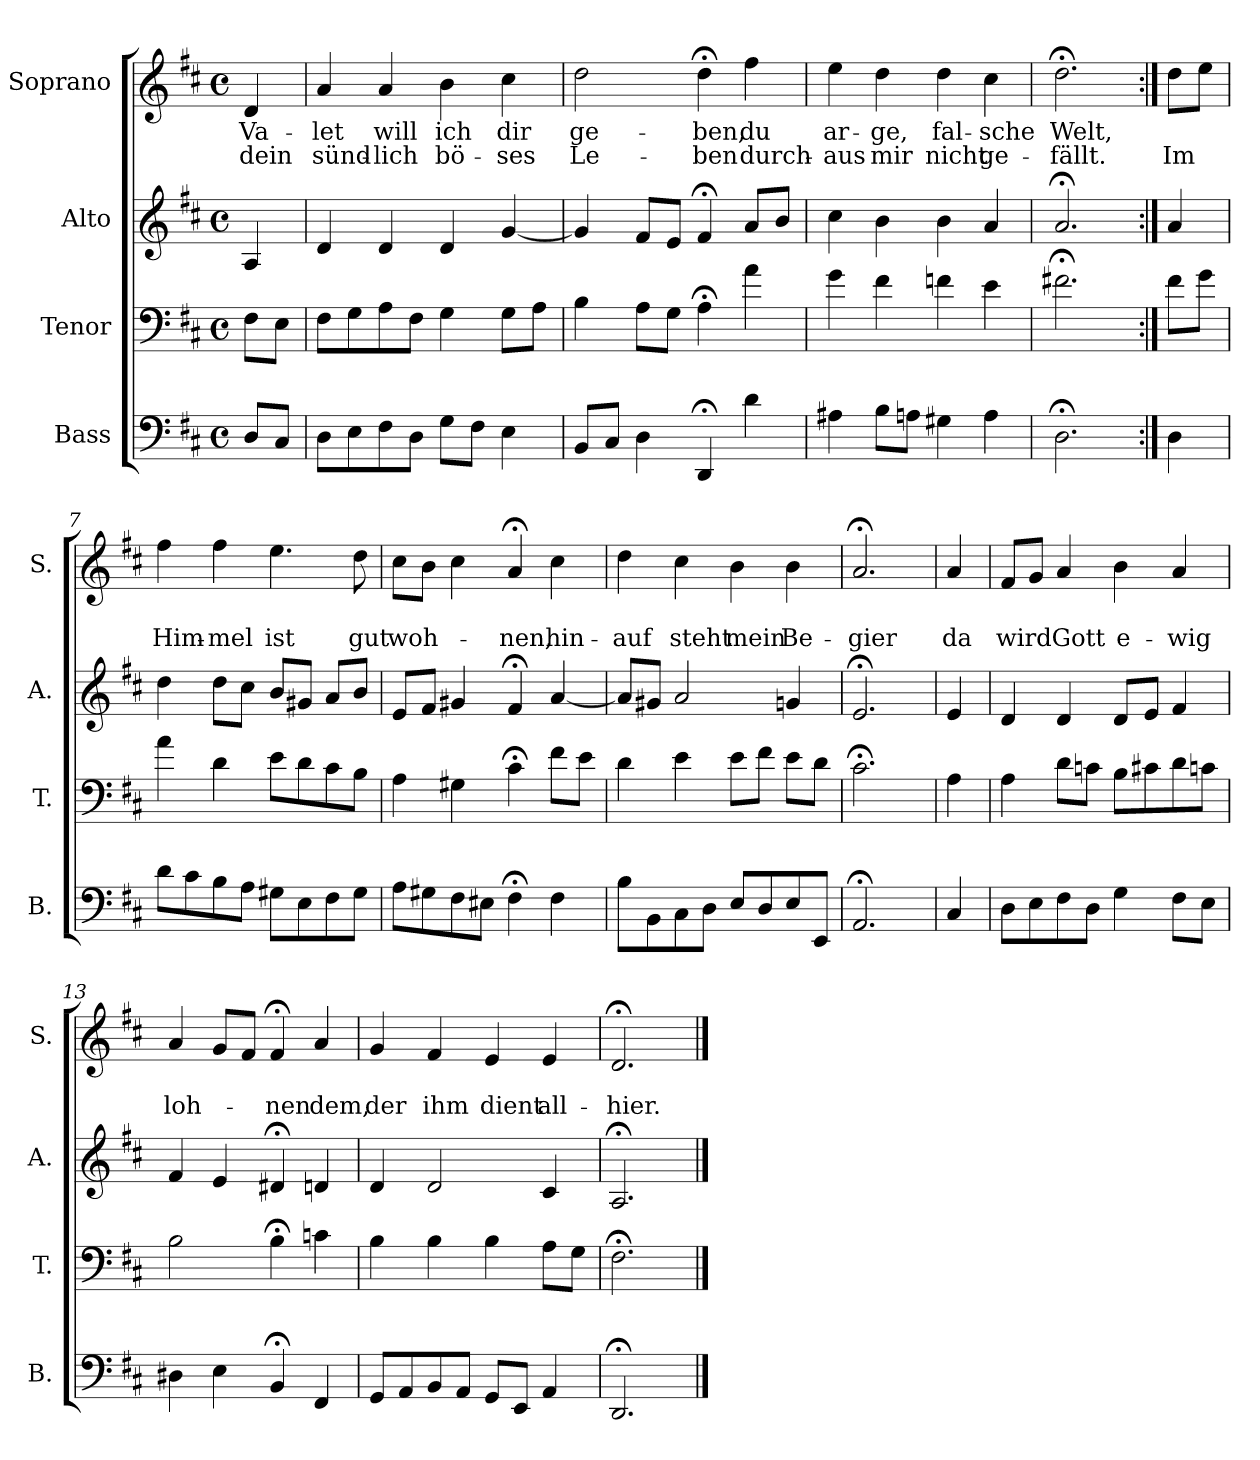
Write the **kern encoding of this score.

**kern	**kern	**kern	**kern	**text	**text
*part4	*part3	*part2	*part1	*part1	*part1
*staff4	*staff3	*staff2	*staff1	*staff1	*staff1
*I"Bass	*I"Tenor	*I"Alto	*I"Soprano	*	*
*I'B.	*I'T.	*I'A.	*I'S.	*	*
*clefF4	*clefF4	*clefG2	*clefG2	*	*
*k[f#c#]	*k[f#c#]	*k[f#c#]	*k[f#c#]	*	*
*D:	*D:	*D:	*D:	*	*
*M4/4	*M4/4	*M4/4	*M4/4	*	*
*met(c)	*met(c)	*met(c)	*met(c)	*	*
=1	=1	=1	=1	=1	=1
!	!	!	!	!LO:LY:b	!LO:LY:b
8D/L	8F#\L	4A/	4d/	Va-	dein
8C#/J	8E\J	.	.	.	.
=2	=2	=2	=2	=2	=2
!	!	!	!	!LO:LY:b	!LO:LY:b
8D\L	8F#\L	4d/	4a/	-let	sünd-
8E\	8G\	.	.	.	.
!	!	!	!	!LO:LY:b	!LO:LY:b
8F#\	8A\	4d/	4a/	will	-lich
8D\J	8F#\J	.	.	.	.
!	!	!	!	!LO:LY:b	!LO:LY:b
8G\L	4G\	4d/	4b\	ich	bö-
8F#\J	.	.	.	.	.
!	!	!	!	!LO:LY:b	!LO:LY:b
4E\	8G\L	[4g/	4cc#\	dir	-ses
.	8A\J	.	.	.	.
=3	=3	=3	=3	=3	=3
!	!	!	!	!LO:LY:b	!LO:LY:b
8BB/L	4B\	4g/]	2dd\	ge-	Le-
8C#/J	.	.	.	.	.
4D\	8A\L	8f#/L	.	.	.
.	8G\J	8e/J	.	.	.
!	!	!	!	!LO:LY:b	!LO:LY:b
4DD;</	4A;<\	4f#;</	4dd;<\	-ben,	-ben
!	!	!	!	!LO:LY:b	!LO:LY:b
4d\	4a\	8a/L	4ff#\	du	durch-
.	.	8b/J	.	.	.
=4	=4	=4	=4	=4	=4
!	!	!	!	!LO:LY:b	!LO:LY:b
4A#X\	4g\	4cc#\	4ee\	ar-	-aus
!	!	!	!	!LO:LY:b	!LO:LY:b
8B\L	4f#\	4b\	4dd\	-ge,	mir
8An\J	.	.	.	.	.
!	!	!	!	!LO:LY:b	!LO:LY:b
4G#X\	4fn\	4b\	4dd\	fal-	nicht
!	!	!	!	!LO:LY:b	!LO:LY:b
4A\	4e\	4a/	4cc#\	-sche	ge-
=5	=5	=5	=5	=5	=5
!	!	!	!	!LO:LY:b	!LO:LY:b
2.D;<\	2.f#X;<\	2.a;</	2.dd;<\	Welt,	-fällt.
!!LO:LB:g=z
=6:|!	=6:|!	=6:|!	=6:|!	=6:|!	=6:|!
!	!	!	!	!	!LO:LY:b
4D\	8f#\L	4a/	8dd\L	.	Im
.	8g\J	.	8ee\J	.	.
=7	=7	=7	=7	=7	=7
!	!	!	!	!	!LO:LY:b
8d\L	4a\	4dd\	4ff#\	.	Him-
8c#\	.	.	.	.	.
!	!	!	!	!	!LO:LY:b
8B\	4d\	8dd\L	4ff#\	.	-mel
8A\J	.	8cc#\J	.	.	.
!	!	!	!	!	!LO:LY:b
8G#X\L	8e\L	8b/L	4.ee\	.	ist
8E\	8d\	8g#X/J	.	.	.
8F#\	8c#\	8a/L	.	.	.
!	!	!	!	!	!LO:LY:b
8G#\J	8B\J	8b/J	8dd\	.	gut
=8	=8	=8	=8	=8	=8
!	!	!	!	!	!LO:LY:b
8A\L	4A\	8e/L	8cc#\L	.	woh-
8G#X\	.	8f#/J	8b\J	.	.
8F#\	4G#X\	4g#X/	4cc#\	.	.
8E#X\J	.	.	.	.	.
!	!	!	!	!	!LO:LY:b
4F#;<\	4c#;<\	4f#;</	4a;</	.	-nen,
!	!	!	!	!	!LO:LY:b
4F#\	8f#\L	[4a/	4cc#\	.	hin-
.	8e\J	.	.	.	.
=9	=9	=9	=9	=9	=9
!	!	!	!	!	!LO:LY:b
8B\L	4d\	8a/L]	4dd\	.	-auf
8BB\	.	8g#X/J	.	.	.
!	!	!	!	!	!LO:LY:b
8C#\	4e\	2a/	4cc#\	.	steht
8D\J	.	.	.	.	.
!	!	!	!	!	!LO:LY:b
8E/L	8e\L	.	4b\	.	mein
8D/	8f#\J	.	.	.	.
!	!	!	!	!	!LO:LY:b
8E/	8e\L	4gn/	4b\	.	Be-
8EE/J	8d\J	.	.	.	.
=10	=10	=10	=10	=10	=10
!	!	!	!	!	!LO:LY:b
2.AA;</	2.c#;<\	2.e;</	2.a;</	.	-gier
!!LO:PB:g=z
=11	=11	=11	=11	=11	=11
!	!	!	!	!	!LO:LY:b
4C#/	4A\	4e/	4a/	.	da
=12	=12	=12	=12	=12	=12
!	!	!	!	!	!LO:LY:b
8D\L	4A\	4d/	8f#/L	.	wird
8E\	.	.	8g/J	.	.
!	!	!	!	!	!LO:LY:b
8F#\	8d\L	4d/	4a/	.	Gott
8D\J	8cn\J	.	.	.	.
!	!	!	!	!	!LO:LY:b
4G\	8B\L	8d/L	4b\	.	e-
.	8c#X\	8e/J	.	.	.
!	!	!	!	!	!LO:LY:b
8F#\L	8d\	4f#/	4a/	.	-wig
8E\J	8cn\J	.	.	.	.
=13	=13	=13	=13	=13	=13
!	!	!	!	!	!LO:LY:b
4D#X\	2B\	4f#/	4a/	.	loh-
4E\	.	4e/	8g/L	.	.
.	.	.	8f#/J	.	.
!	!	!	!	!	!LO:LY:b
4BB;</	4B;<\	4d#X;</	4f#;</	.	-nen
!	!	!	!	!	!LO:LY:b
4FF#/	4cn\	4dn/	4a/	.	dem,
=14	=14	=14	=14	=14	=14
!	!	!	!	!	!LO:LY:b
8GG/L	4B\	4d/	4g/	.	der
8AA/	.	.	.	.	.
!	!	!	!	!	!LO:LY:b
8BB/	4B\	2d/	4f#/	.	ihm
8AA/J	.	.	.	.	.
!	!	!	!	!	!LO:LY:b
8GG/L	4B\	.	4e/	.	dient
8EE/J	.	.	.	.	.
!	!	!	!	!	!LO:LY:b
4AA/	8A\L	4c#/	4e/	.	all-
.	8G\J	.	.	.	.
=15	=15	=15	=15	=15	=15
!	!	!	!	!	!LO:LY:b
2.DD;</	2.F#;<\	2.A;</	2.d;</	.	-hier.
==	==	==	==	==	==
*-	*-	*-	*-	*-	*-
